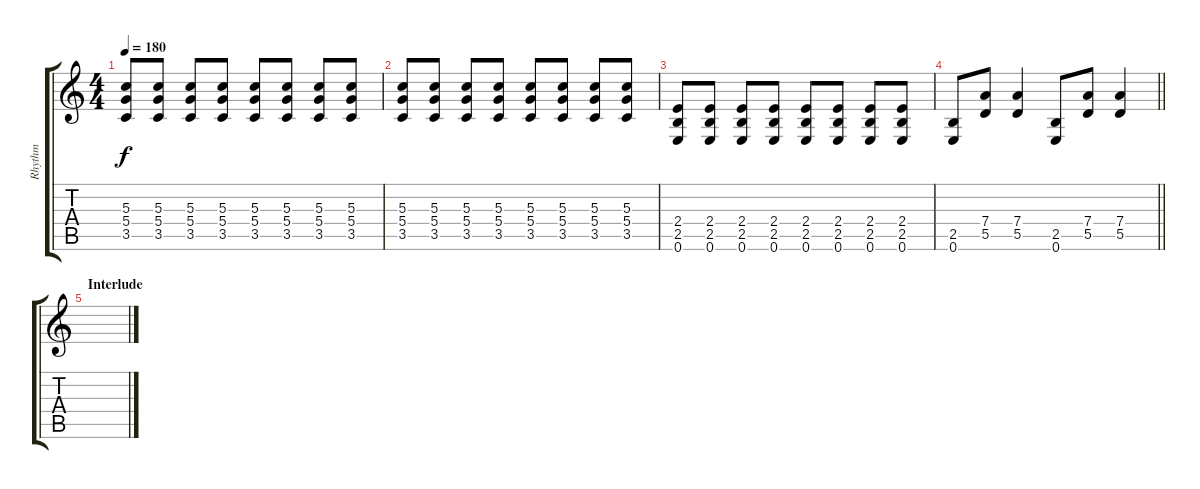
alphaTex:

\track ("Rhythm" "Rhythm") {instrument distortionguitar}
\staff {score tabs}
\tuning (E4 B3 G3 D3 A2 E2) {hide}
\ts (4 4)
\tempo 180
\clef g2
\ks c
(5.3 5.4 3.5).8{dy f} (5.3 5.4 3.5).8 (5.3 5.4 3.5).8 (5.3 5.4 3.5).8 (5.3 5.4 3.5).8 (5.3 5.4 3.5).8 (5.3 5.4 3.5).8 (5.3 5.4 3.5).8 |
(5.3 5.4 3.5).8 (5.3 5.4 3.5).8 (5.3 5.4 3.5).8 (5.3 5.4 3.5).8 (5.3 5.4 3.5).8 (5.3 5.4 3.5).8 (5.3 5.4 3.5).8 (5.3 5.4 3.5).8 |
(2.4 2.5 0.6).8 (2.4 2.5 0.6).8 (2.4 2.5 0.6).8 (2.4 2.5 0.6).8 (2.4 2.5 0.6).8 (2.4 2.5 0.6).8 (2.4 2.5 0.6).8 (2.4 2.5 0.6).8 |
\barLineRight lightlight
(2.5 0.6).8 (7.4 5.5).8 (7.4 5.5).4 (2.5 0.6).8 (7.4 5.5).8 (7.4 5.5).4 |
\section ("" "Interlude")
